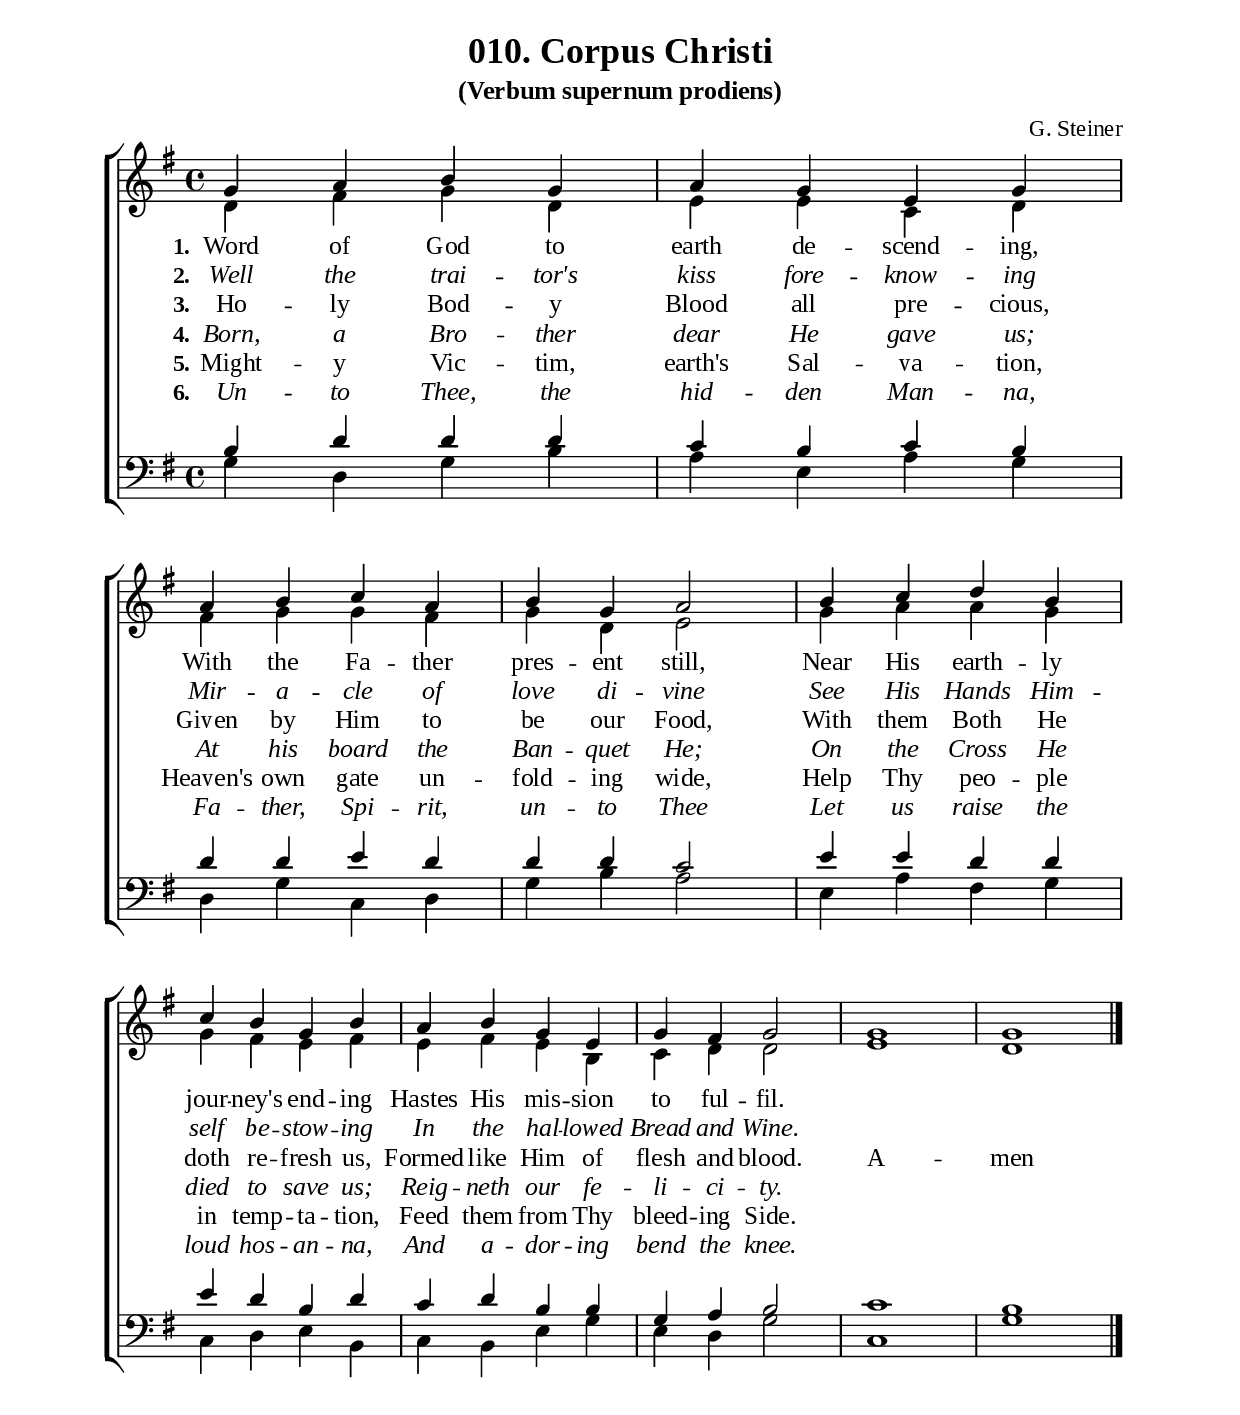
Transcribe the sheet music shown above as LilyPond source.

%%%%%%%%%%%%%%%%%%%%%%%%%%%%%
% CONTENTS OF THIS DOCUMENT
% 1. Common settings
% 2. Soprano verse music
% 3. Alto verse music
% 4. Tenor verse music
% 5. Basso verse music
% 6. Verse lyrics
% 7. Layout
%%%%%%%%%%%%%%%%%%%%%%%%%%%%%

%%%%%%%%%%%%%%%%%%%%%%%%%%%%%
% 1. Common settings
%%%%%%%%%%%%%%%%%%%%%%%%%%%%%
\version "2.18.2"

\header {
  title = "010. Corpus Christi"
  subtitle = "(Verbum supernum prodiens)"
  %poet = ""
  composer = "G. Steiner"
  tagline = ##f
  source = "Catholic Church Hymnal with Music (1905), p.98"
  %site = ""
}

globalSettings= {
  \key g \major
  \time 4/4
  %\override Score.BarNumber.break-visibility = ##(#t #t #t)
  \override Score.BarNumber.break-visibility = ##(#f #f #f)
}

verseSettings = {
  \phrasingSlurDashed
}

\paper {
  #(set-paper-size "a4")
  top-margin = 15\mm
  bottom-marign = 15\mm
  left-margin = 20\mm
  right-margin = 20\mm
  indent = #0
  #(define fonts
	 (make-pango-font-tree "Liberation Serif"
	 		       "Liberation Serif"
			       "Liberation Serif"
			       (/ 20 20)))
}

printItalic = \with {
  \override LyricText.font-shape = #'italic
}

%%%%%%%%%%%%%%%%%%%%%%%%%%%%%
% 2. Soprano verse music
%%%%%%%%%%%%%%%%%%%%%%%%%%%%%
musicVerseSoprano = \relative c' {
  %{  1 %} g'4 a b g |
  %{	2 %} a4 g e g \break \bar "|"  
  %{	3 %} a4 b c a |
  %{	4 %} b4 g a2 |
  %{	5 %} b4 c d b \break \bar "|" 
  %{	6 %} c b g b |
  %{	7 %} a b g e |
  %{	8 %} g fis g2 |
  %{	9 %} g1 |
  %{ 10%} g1 \bar "|."
  
}

%%%%%%%%%%%%%%%%%%%%%%%%%%%%%
% 3. Alto verse music
%%%%%%%%%%%%%%%%%%%%%%%%%%%%%
musicVerseAlto = \relative c' {
  %{	1 %} d4 fis g d | 
  %{	2 %} e e c d \break \bar "|"
  %{	3 %} fis g g fis |
  %{	4 %} g d e2 |
  %{	5 %} g4 a a g \break \bar "|" 
  %{	6 %} g fis e fis |
  %{	7 %} e fis e b |
  %{	8 %} c d d2 |
  %{	9 %} e1 |
  %{ 10%} d1
 
}

%%%%%%%%%%%%%%%%%%%%%%%%%%%%%
% 4. Tenor verse music
%%%%%%%%%%%%%%%%%%%%%%%%%%%%%
musicVerseTenor = \relative c' {
  %{	1 %} b4 d d d |
  %{	2 %} c b c b \break \bar "|"
  %{	3 %} d d e d |
  %{	4 %} d d c2 |
  %{	5 %} e4 e d d \break \bar "|"
  %{	6 %} e d b d |
  %{	7 %} c d b b |
  %{	8 %} g a b2 |
  %{	9 %} c1 |
  %{ 10%} b1

}

%%%%%%%%%%%%%%%%%%%%%%%%%%%%%
% 5. Basso verse music
%%%%%%%%%%%%%%%%%%%%%%%%%%%%%
musicVerseBasso = \relative c {
  %{	1 %} g'4 d g b |
  %{	2 %} a e a g \break \bar "|"
  %{	3 %} d g c, d |
  %{	4 %} g b a2 |   
  %{	5 %} e4 a fis g \break \bar "|"
  %{	6 %} c, d e b |
  %{	7 %} c b e g | 
  %{	8 %}  e d g2 |
  %{	9 %} c,1 |
  %{ 10%} g'1
 
}

%%%%%%%%%%%%%%%%%%%%%%%%%%%%%
% 6. Verse lyrics
%%%%%%%%%%%%%%%%%%%%%%%%%%%%%
lyricVerseOne = \lyricmode {
  \set stanza = #"1."
 Word of God to earth de -- scend -- ing,
 With the Fa -- ther pres -- ent still,
 Near His earth -- ly jour -- ney's end -- ing
 Hastes His mis -- sion to ful -- fil.
}

lyricVerseTwo = \lyricmode {
  \set stanza = #"2."
  Well the trai -- tor's kiss fore -- know -- ing
  Mir -- a -- cle of love di -- vine
  See His Hands Him -- self be -- stow -- ing
  In the hal -- lowed Bread and Wine.
}

lyricVerseThree = \lyricmode {
  \set stanza = #"3."
  Ho -- ly Bod -- y Blood all pre -- cious,
  Given by Him to be our Food,
  With them Both He doth re -- fresh us,
  Formed like Him of flesh and blood. A -- men
}

lyricVerseFour = \lyricmode {
  \set stanza = #"4."
  Born, a Bro -- ther dear He gave us;
  At his board the Ban -- quet He;
  On the Cross He died to save us;
  Reig -- neth our fe -- li -- ci -- ty.
}

lyricVerseFive = \lyricmode {
  \set stanza = #"5."
  Might -- y Vic -- tim, earth's Sal -- va -- tion,
  Heaven's own gate un -- fold -- ing wide,
  Help Thy peo -- ple in temp -- ta -- tion,
  Feed them from Thy bleed -- ing Side.
}

lyricVerseSix = \lyricmode {
  \set stanza = #"6."
  Un -- to Thee, the hid -- den Man -- na,
  Fa -- ther, Spi -- rit, un -- to Thee
  Let us raise the loud hos -- an -- na,
  And a -- dor -- ing bend the knee.
}
%%%%%%%%%%%%%%%%%%%%%%%%%%%%%
% 7. Layout
%%%%%%%%%%%%%%%%%%%%%%%%%%%%%
\score {
    \new ChoirStaff <<
      \new Staff <<
        \clef "treble"
        \new Voice = "soprano" {
          \voiceOne \globalSettings \verseSettings \stemUp \slurUp \musicVerseSoprano
        }
        \new Voice = "alto" {
          \voiceTwo \globalSettings \verseSettings \stemDown \slurDown \musicVerseAlto
        }
      >>
      \new Lyrics \lyricsto soprano \lyricVerseOne
      \new Lyrics \printItalic \lyricsto soprano \lyricVerseTwo
      \new Lyrics \lyricsto soprano \lyricVerseThree
      \new Lyrics \printItalic \lyricsto soprano \lyricVerseFour
      \new Lyrics \lyricsto soprano \lyricVerseFive
      \new Lyrics \printItalic \lyricsto soprano \lyricVerseSix
      \new Staff <<
        \clef "bass"
        \new Voice = "tenor" {
          \voiceOne \globalSettings \verseSettings \stemUp \slurUp \musicVerseTenor
        }
        \new Voice = "basso" {
          \voiceTwo \globalSettings \verseSettings \stemDown \slurDown \musicVerseBasso
        }
      >>
    >>
}

